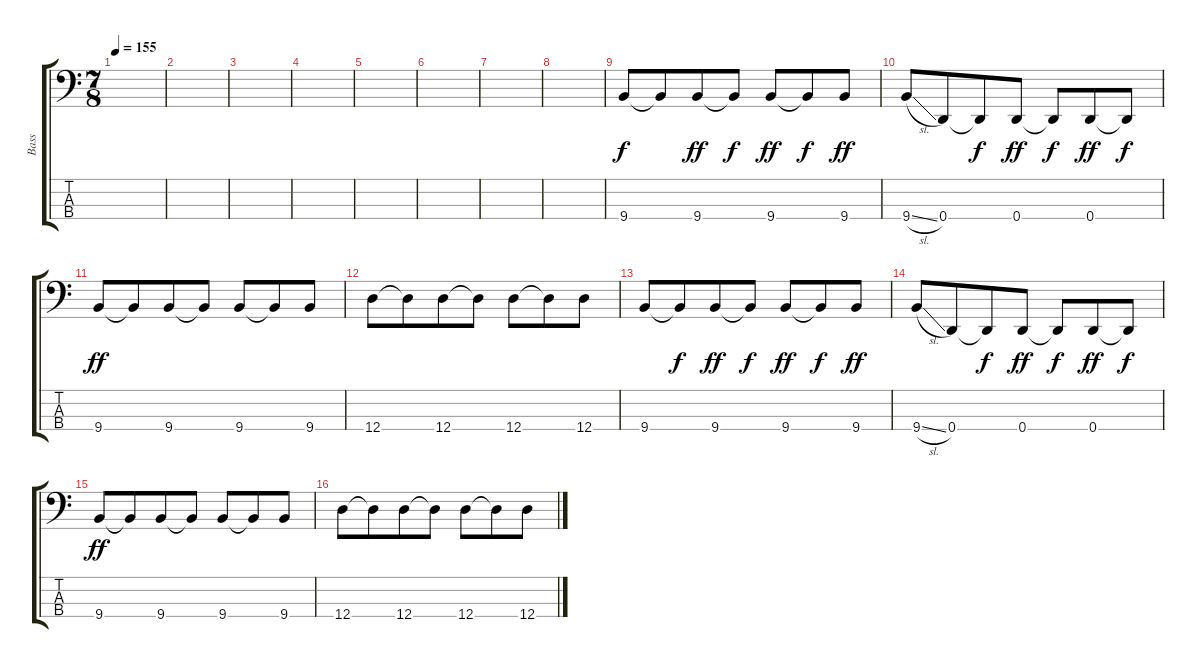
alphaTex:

\track ("Bass" "Bass") {instrument electricbassfinger}
\staff {score tabs}
\tuning (G2 D2 A1 D1) {hide}
\ts (7 8)
\tempo 155
\clef f4
\ks c
|
|
|
|
|
|
|
|
9.4.8 9.4{t}.8{dy f} 9.4.8{dy ff} 9.4{t}.8{dy f} 9.4.8{dy ff} 9.4{t}.8{dy f} 9.4.8{dy ff} |
9.4{sl}.8 0.4.8 0.4{t}.8{dy f} 0.4.8{dy ff} 0.4{t}.8{dy f} 0.4.8{dy ff} 0.4{t}.8{dy f} |
9.4.8{dy ff} 9.4{t}.8 9.4.8 9.4{t}.8 9.4.8 9.4{t}.8 9.4.8 |
12.4.8 12.4{t}.8 12.4.8 12.4{t}.8 12.4.8 12.4{t}.8 12.4.8 |
9.4.8 9.4{t}.8{dy f} 9.4.8{dy ff} 9.4{t}.8{dy f} 9.4.8{dy ff} 9.4{t}.8{dy f} 9.4.8{dy ff} |
9.4{sl}.8 0.4.8 0.4{t}.8{dy f} 0.4.8{dy ff} 0.4{t}.8{dy f} 0.4.8{dy ff} 0.4{t}.8{dy f} |
9.4.8{dy ff} 9.4{t}.8 9.4.8 9.4{t}.8 9.4.8 9.4{t}.8 9.4.8 |
12.4.8 12.4{t}.8 12.4.8 12.4{t}.8 12.4.8 12.4{t}.8 12.4.8
